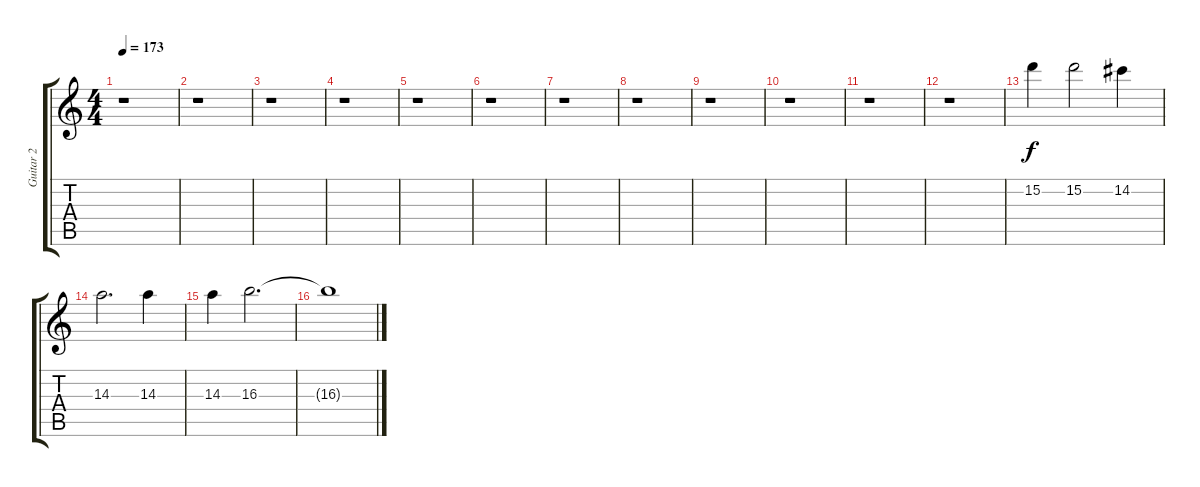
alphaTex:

\track ("Guitar 2" "Guitar 2") {instrument distortionguitar}
\staff {score tabs}
\tuning (E4 B3 G3 D3 A2 D2) {hide}
\ts (4 4)
\tempo 173
\clef g2
\ks c
r.1{dy f} |
r.1 |
r.1 |
r.1 |
r.1 |
r.1 |
r.1 |
r.1 |
r.1 |
r.1 |
r.1 |
r.1 |
15.2.4{volume 6} 15.2.2 14.2.4 |
14.3.2{d} 14.3.4 |
14.3.4 16.3.2{d} |
16.3{t}.1
